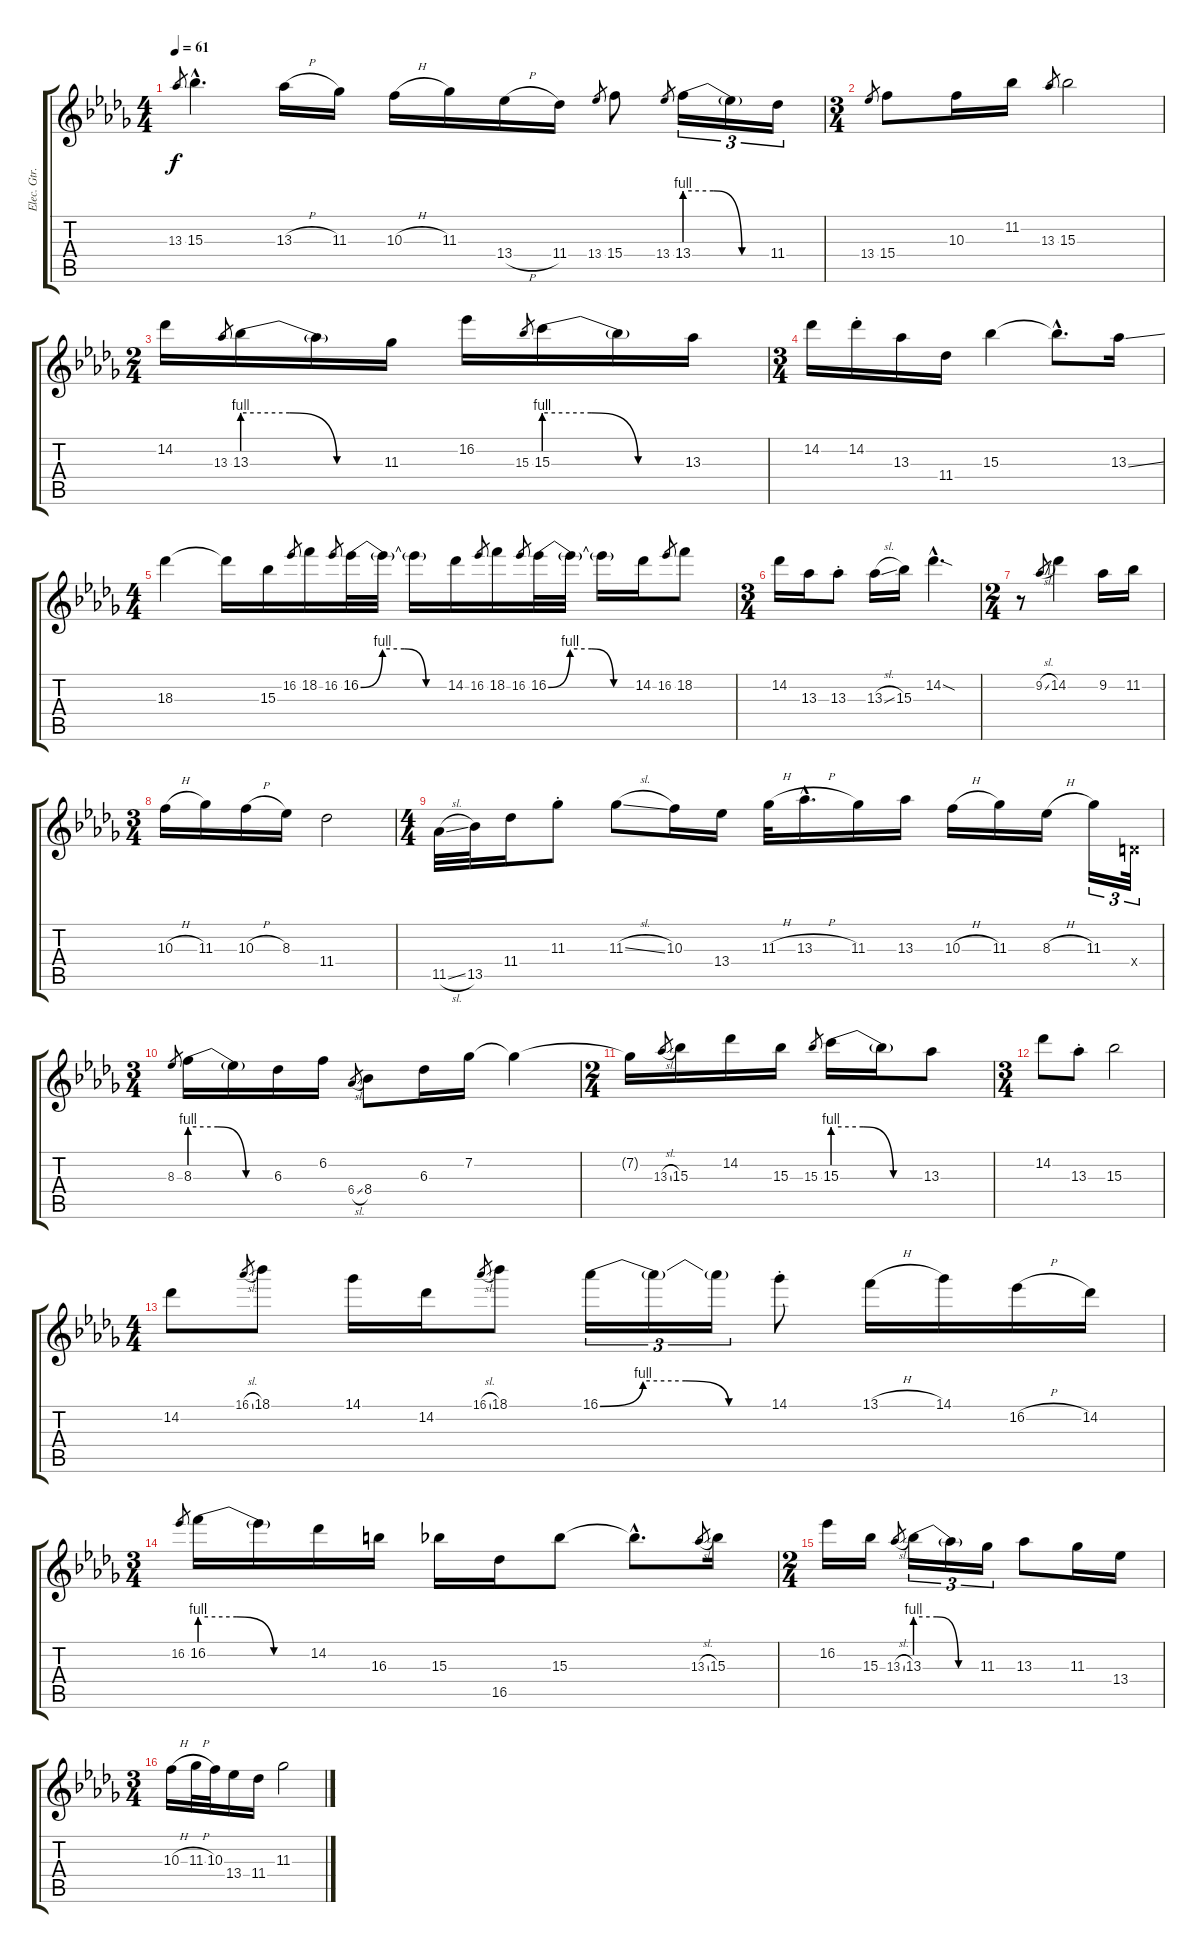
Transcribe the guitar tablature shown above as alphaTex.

\track ("Elec. Gtr." "Elec. Gtr.") {instrument electricguitarjazz}
\staff {score tabs}
\tuning (E4 B3 G3 D3 A2 E2) {hide}
\ts (4 4)
\tempo 61
\clef g2
\ks db
13.3.8{gr dy f} 15.3{hac}.4{d} 13.3{h}.16 11.3.16 10.3{h}.16 11.3.16 13.4{h}.16 11.4.16 13.4.8{gr} 15.4.8 13.4.8{gr} 13.4{be (custom 0 4 20 4 40 0 60 0)}.16{tu (3 2)} 13.4{t}.16{tu (3 2)} 11.4.16{tu (3 2)} |
\ts (3 4)
13.4.8{gr} 15.4.8 10.3.16 11.2.16 13.3.8{gr} 15.3.2 |
\ts (2 4)
14.2.16 13.3.8{gr} 13.3{be (custom 0 4 20 4 40 0 60 0)}.16 13.3{t}.16 11.3.16 16.2.16 15.3.8{gr} 15.3{be (custom 0 4 20 4 40 0 60 0)}.16 15.3{t}.16 13.3.16 |
\ts (3 4)
14.2.16 14.2{st}.16 13.3.16 11.4.16 15.3.4 15.3{hac t}.8{d} 13.3{ss}.16 |
\ts (4 4)
18.3.4 18.3{t}.16 15.3.16 16.2.8{gr} 18.2.16 16.2.8{gr} 16.2{be (custom 0 0 15 4 30 4 45 0 60 0)}.32 16.2{t}.32 16.2{t}.16 14.2.16 16.2.8{gr} 18.2.16 16.2.8{gr} 16.2{be (custom 0 0 15 4 30 4 45 0 60 0)}.32 16.2{t}.32 16.2{t}.16 14.2.16 16.2.8{gr} 18.2.8 |
\ts (3 4)
14.2.16 13.3.16 13.3{st}.8 13.3{sl}.16 15.3.16 14.2{sod hac}.4{d} |
\ts (2 4)
r.8 9.2{sl}.8{gr} 14.2.4 9.2.16 11.2.16 |
\ts (3 4)
10.3{h}.16 11.3.16 10.3{h}.16 8.3.16 11.4.2 |
\ts (4 4)
11.5{sl}.32 13.5.32 11.4.16 11.3{st}.8 11.3{sl}.8 10.3.16 13.4.16 11.3{h}.32 13.3{h hac}.16{d} 11.3.16 13.3.16 10.3{h}.16 11.3.16 8.3{h}.16 11.3.16{tu (3 2)} 0.4{x}.32{tu (3 2)} |
\ts (3 4)
8.3.8{gr} 8.3{be (custom 0 4 20 4 40 0 60 0)}.16 8.3{t}.16 6.3.16 6.2.16 6.4{sl}.8{gr} 8.4.8 6.3.16 7.2.16 7.2{t}.4 |
\ts (2 4)
7.2{t}.16 13.3{sl}.8{gr} 15.3.16 14.2.16 15.3.16 15.3.8{gr} 15.3{be (custom 0 4 20 4 40 0 60 0)}.16 15.3{t}.16 13.3.8 |
\ts (3 4)
14.2.8 13.3{st}.8 15.3.2 |
\ts (4 4)
14.2.8 16.1{sl}.8{gr} 18.1.8 14.1.16 14.2.16 16.1{sl}.8{gr} 18.1.8 16.1{be (custom 0 0 15 4 30 4 45 0 60 0)}.16{tu (3 2)} 16.1{t}.16{tu (3 2)} 16.1{t}.16{tu (3 2)} 14.1{st}.8 13.1{h}.16 14.1.16 16.2{h}.16 14.2.16 |
\ts (3 4)
16.2.8{gr} 16.2{be (custom 0 4 20 4 40 0 60 0)}.16 16.2{t}.16 14.2.16 16.3.16 15.3.16 16.5.16 15.3.8 15.3{hac t}.8{d} 13.3{sl}.8{gr} 15.3.16 |
\ts (2 4)
16.2.16 15.3.16 13.3{sl}.8{gr} 13.3{be (custom 0 4 20 4 40 0 60 0)}.16{tu (3 2)} 13.3{t}.16{tu (3 2)} 11.3.16{tu (3 2)} 13.3.8 11.3.16 13.4.16 |
\ts (3 4)
10.3{h}.16 11.3{h}.32 10.3.32 13.4.16 11.4.16 11.3.2
